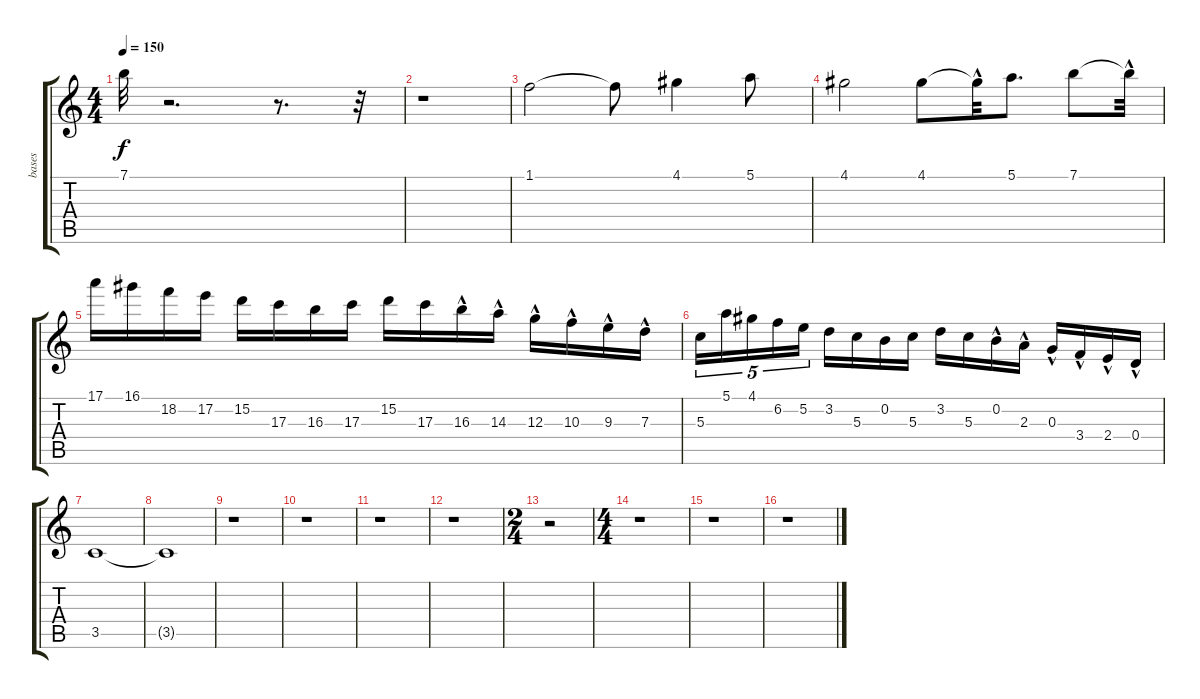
\track ("bases" "bases") {instrument distortionguitar}
\staff {score tabs}
\tuning (E4 B3 G3 D3 A2 E2) {hide}
\ts (4 4)
\tempo 150
\clef g2
\ks c
7.1{t}.32{dy f} r.2{d} r.8{d} r.32 |
r.1 |
1.1.2 1.1{t}.8 4.1.4 5.1.8 |
4.1.2 4.1.8 4.1{hac t}.32 5.1.8{d} 7.1.8 7.1{hac t}.32 |
17.1.16 16.1.16 18.2.16 17.2.16 15.2.16 17.3.16 16.3.16 17.3.16 15.2.16 17.3.16 16.3{hac}.16 14.3{hac}.16 12.3{hac}.16 10.3{hac}.16 9.3{hac}.16 7.3{hac}.16 |
5.3.16{tu (5 4)} 5.1.16{tu (5 4)} 4.1.16{tu (5 4)} 6.2.16{tu (5 4)} 5.2.16{tu (5 4)} 3.2.16 5.3.16 0.2.16 5.3.16 3.2.16 5.3.16 0.2{hac}.16 2.3{hac}.16 0.3{hac}.16 3.4{hac}.16 2.4{hac}.16 0.4{hac}.16 |
3.5.1 |
3.5{t}.1 |
r.1 |
r.1 |
r.1 |
r.1 |
\ts (2 4)
r.2 |
\ts (4 4)
r.1 |
r.1 |
r.1
